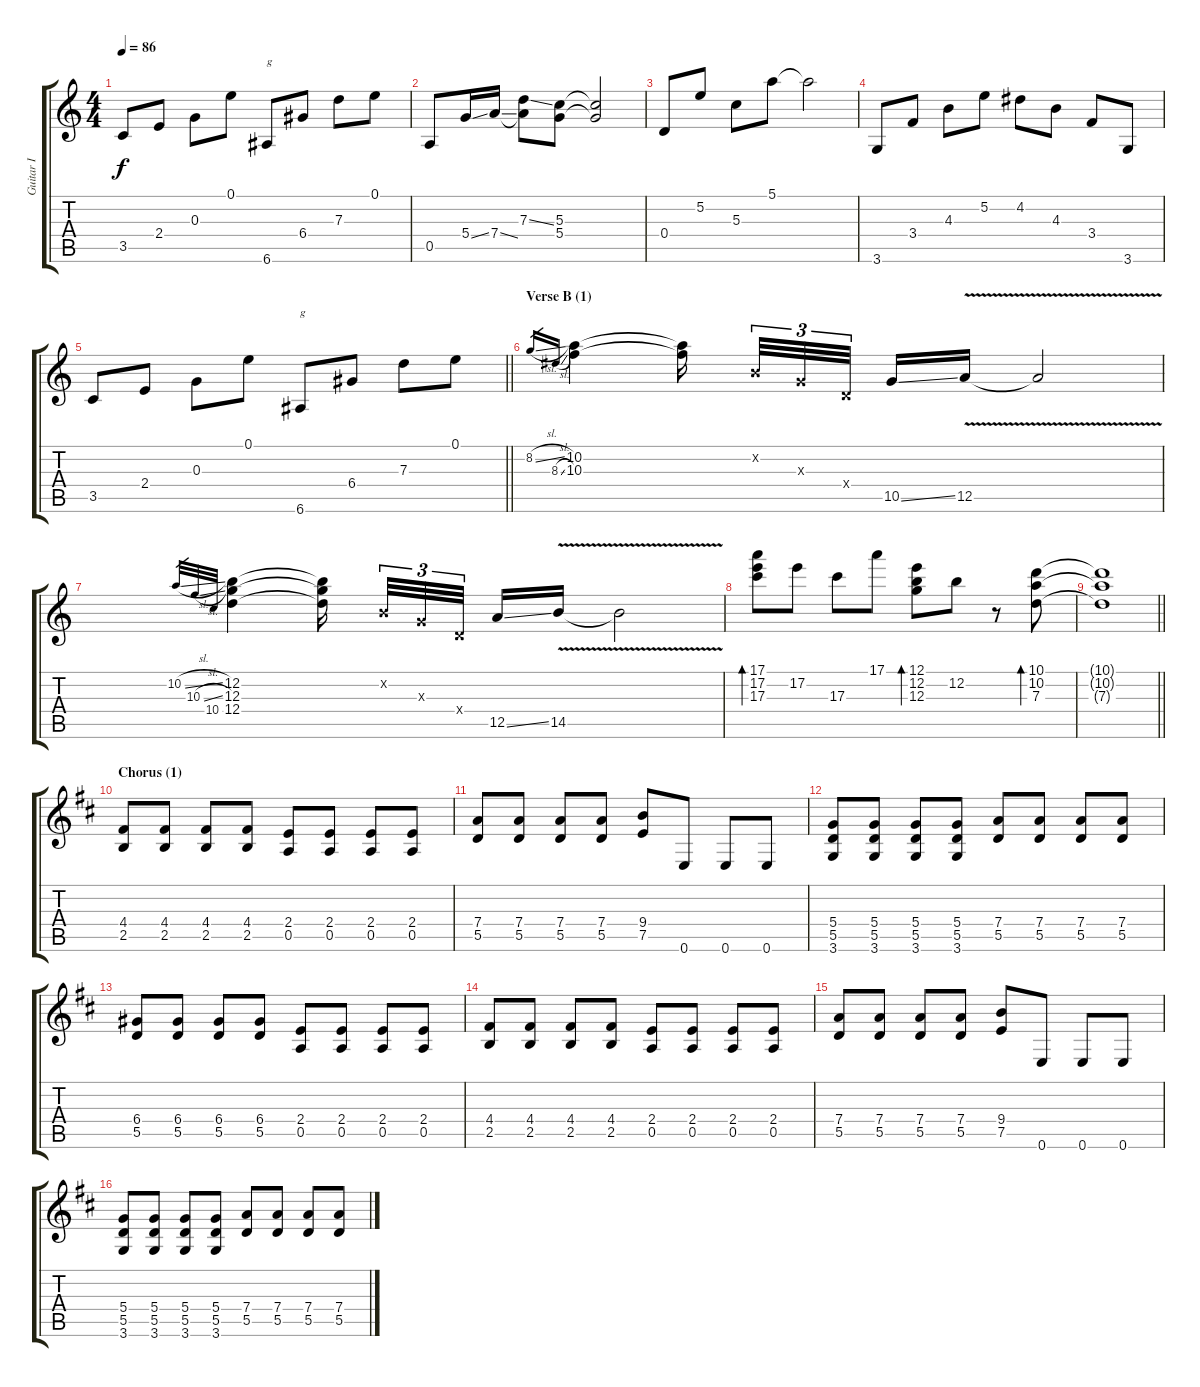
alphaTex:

\track ("Guitar I" "Guitar I") {instrument electricguitarjazz}
\staff {score tabs}
\tuning (E4 B3 G3 D3 A2 E2) {hide}
\ts (4 4)
\tempo 86
\clef g2
\ks aminor
3.5.8{dy f} 2.4.8 0.3.8 0.1.8 6.6.8{txt "g"} 6.4.8 7.3.8 0.1.8 |
0.5.8 5.4{ss}.16 7.4{ss}.16 (7.3{ss} 7.4{t}).8 (5.3 5.4).8 (5.3{t} 5.4{t}).2 |
0.4.8 5.2.8 5.3.8 5.1.8 5.1{t}.2 |
3.6.8 3.4.8 4.3.8 5.2.8 4.2.8 4.3.8 3.4.8 3.6.8 |
\barLineRight lightlight
3.5.8 2.4.8 0.3.8 0.1.8 6.6.8{txt "g"} 6.4.8 7.3.8 0.1.8 |
\section ("" "Verse B (1)")
8.2{sl}.16{gr} 8.3{sl}.16{gr} (10.2 10.3).4 (10.2{t} 10.3{t}).16 0.2{x}.32{tu (3 2)} 0.3{x}.32{tu (3 2)} 0.4{x}.32{tu (3 2)} 10.5{ss}.16 12.5{v}.16 12.5{t}.2 |
10.2{sl}.32{gr} 10.3{sl}.32{gr} 10.4.32{gr} (12.2 12.3 12.4).4 (12.2{t} 12.3{t} 12.4{t}).16 0.2{x}.32{tu (3 2)} 0.3{x}.32{tu (3 2)} 0.4{x}.32{tu (3 2)} 12.5{ss}.16 14.5{v}.16 14.5{t}.2 |
(17.1 17.2 17.3).8{bd 60} 17.2.8 17.3.8 17.1.8 (12.1 12.2 12.3).8{bd 60} 12.2.8 r.8 (10.1 10.2 7.3).8{bd 60} |
\barLineRight lightlight
(10.1{t} 10.2{t} 7.3{t}).1 |
\section ("" "Chorus (1)")
\ks bminor
(4.4 2.5).8{instrument distortionguitar} (4.4 2.5).8 (4.4 2.5).8 (4.4 2.5).8 (2.4 0.5).8 (2.4 0.5).8 (2.4 0.5).8 (2.4 0.5).8 |
(7.4 5.5).8 (7.4 5.5).8 (7.4 5.5).8 (7.4 5.5).8 (9.4 7.5).8 0.6.8 0.6.8 0.6.8 |
(5.4 5.5 3.6).8 (5.4 5.5 3.6).8 (5.4 5.5 3.6).8 (5.4 5.5 3.6).8 (7.4 5.5).8 (7.4 5.5).8 (7.4 5.5).8 (7.4 5.5).8 |
(6.4 5.5).8 (6.4 5.5).8 (6.4 5.5).8 (6.4 5.5).8 (2.4 0.5).8 (2.4 0.5).8 (2.4 0.5).8 (2.4 0.5).8 |
(4.4 2.5).8 (4.4 2.5).8 (4.4 2.5).8 (4.4 2.5).8 (2.4 0.5).8 (2.4 0.5).8 (2.4 0.5).8 (2.4 0.5).8 |
(7.4 5.5).8 (7.4 5.5).8 (7.4 5.5).8 (7.4 5.5).8 (9.4 7.5).8 0.6.8 0.6.8 0.6.8 |
(5.4 5.5 3.6).8 (5.4 5.5 3.6).8 (5.4 5.5 3.6).8 (5.4 5.5 3.6).8 (7.4 5.5).8 (7.4 5.5).8 (7.4 5.5).8 (7.4 5.5).8
